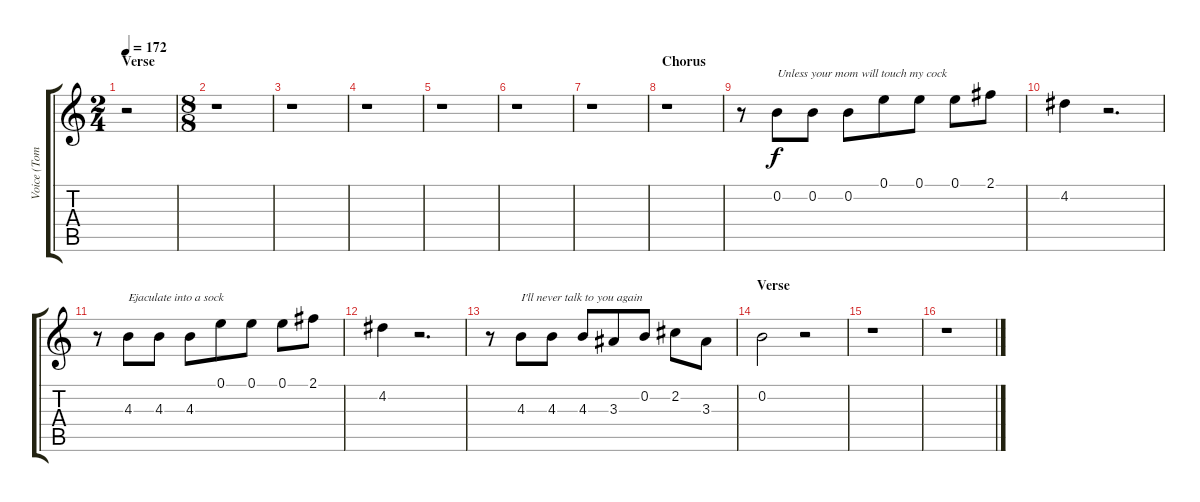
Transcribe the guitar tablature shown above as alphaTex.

\track ("Voice (Tom Delonge)" "Voice (Tom") {instrument electricguitarjazz}
\staff {score tabs}
\tuning (E4 B3 G3 D3 A2 E2) {hide}
\ts (2 4)
\section ("" "Verse")
\tempo 172
\clef g2
\ks c
r.2{dy f instrument electricguitarjazz} |
\ts (8 8)
r.1 |
r.1 |
r.1 |
r.1 |
r.1 |
r.1 |
\section ("" "Chorus")
r.1 |
r.8 0.2.8{txt "Unless your mom will touch my cock"} 0.2.8 0.2.8 0.1.8 0.1.8 0.1.8 2.1.8 |
4.2.4 r.2{d} |
r.8 4.3.8{txt "Ejaculate into a sock"} 4.3.8 4.3.8 0.1.8 0.1.8 0.1.8 2.1.8 |
4.2.4 r.2{d} |
r.8 4.3.8{txt "I'll never talk to you again"} 4.3.8 4.3.8 3.3.8 0.2.8 2.2.8 3.3.8 |
\section ("" "Verse")
0.2.2 r.2 |
r.1 |
r.1
